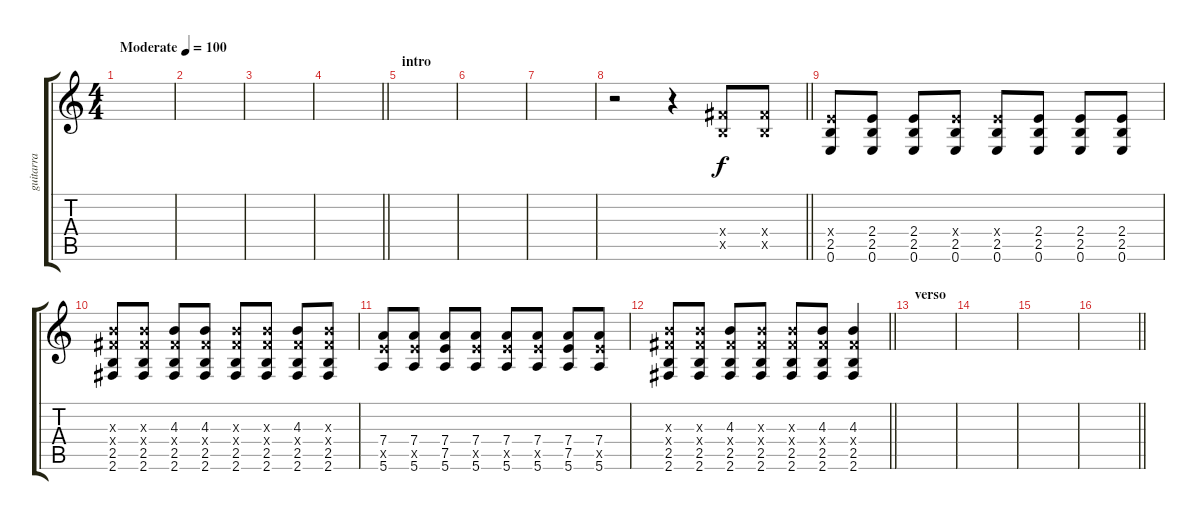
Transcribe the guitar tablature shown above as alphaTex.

\track ("guitarra" "guitarra") {instrument overdrivenguitar}
\staff {score tabs}
\tuning (E4 B3 G3 D3 A2 E2) {hide}
\ts (4 4)
\tempo (100 "Moderate")
\clef g2
\ks c
|
|
|
\barLineRight lightlight
|
\section ("" "intro")
|
|
|
\barLineRight lightlight
r.2 r.4 (4.4{x} 2.5{x}).8 (4.4{x} 2.5{x}).8 |
(2.4{x} 2.5 0.6).8 (2.4 2.5 0.6).8 (2.4 2.5 0.6).8 (2.4{x} 2.5 0.6).8 (2.4{x} 2.5 0.6).8 (2.4 2.5 0.6).8 (2.4 2.5 0.6).8 (2.4 2.5 0.6).8 |
(4.3{x} 4.4{x} 2.5 2.6).8 (4.3{x} 4.4{x} 2.5 2.6).8 (4.3 4.4{x} 2.5 2.6).8 (4.3 4.4{x} 2.5 2.6).8 (4.3{x} 4.4{x} 2.5 2.6).8 (4.3{x} 4.4{x} 2.5 2.6).8 (4.3 4.4{x} 2.5 2.6).8 (4.3{x} 4.4{x} 2.5 2.6).8 |
(7.4 7.5{x} 5.6).8 (7.4 7.5{x} 5.6).8 (7.4 7.5 5.6).8 (7.4 7.5{x} 5.6).8 (7.4 7.5{x} 5.6).8 (7.4 7.5{x} 5.6).8 (7.4 7.5 5.6).8 (7.4 7.5{x} 5.6).8 |
\barLineRight lightlight
(4.3{x} 4.4{x} 2.5 2.6).8 (4.3{x} 4.4{x} 2.5 2.6).8 (4.3 4.4{x} 2.5 2.6).8 (4.3{x} 4.4{x} 2.5 2.6).8 (4.3{x} 4.4{x} 2.5 2.6).8 (4.3 4.4{x} 2.5 2.6).8 (4.3 4.4{x} 2.5 2.6).4 |
\section ("" "verso")
|
|
|
\barLineRight lightlight
